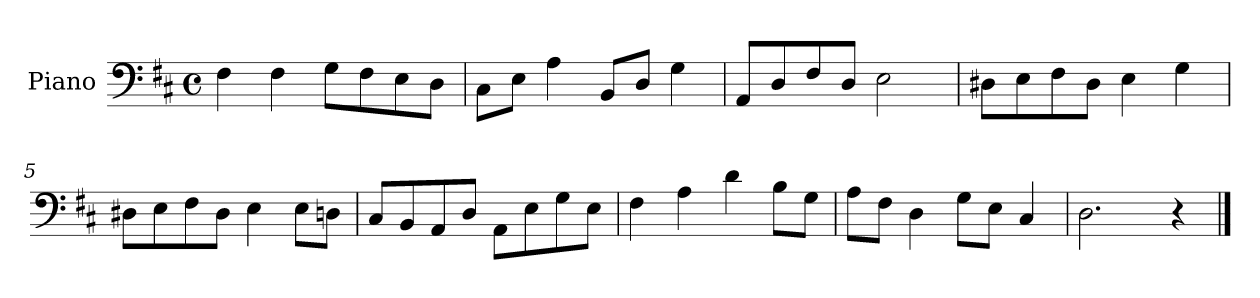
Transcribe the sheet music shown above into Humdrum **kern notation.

**kern
*part1
*staff1
*I"Piano
*I'Pno
*clefF4
*k[f#c#]
*D:
*M4/4
*met(c)
=1
4F#\
4F#\
8G\L
8F#\
8E\
8D\J
=2
8C#\L
8E\J
4A\
8BB/L
8D/J
4G\
=3
8AA/L
8D/
8F#/
8D/J
2E\
=4
8D#X\L
8E\
8F#\
8D#\J
4E\
4G\
=5
8D#X\L
8E\
8F#\
8D#\J
4E\
8E\L
8Dn\J
=6
8C#/L
8BB/
8AA/
8D/J
8AA\L
8E\
8G\
8E\J
=7
4F#\
4A\
4d\
8B\L
8G\J
=8
8A\L
8F#\J
4D\
8G\L
8E\J
4C#/
=9
2.D\
4r
==
*-
